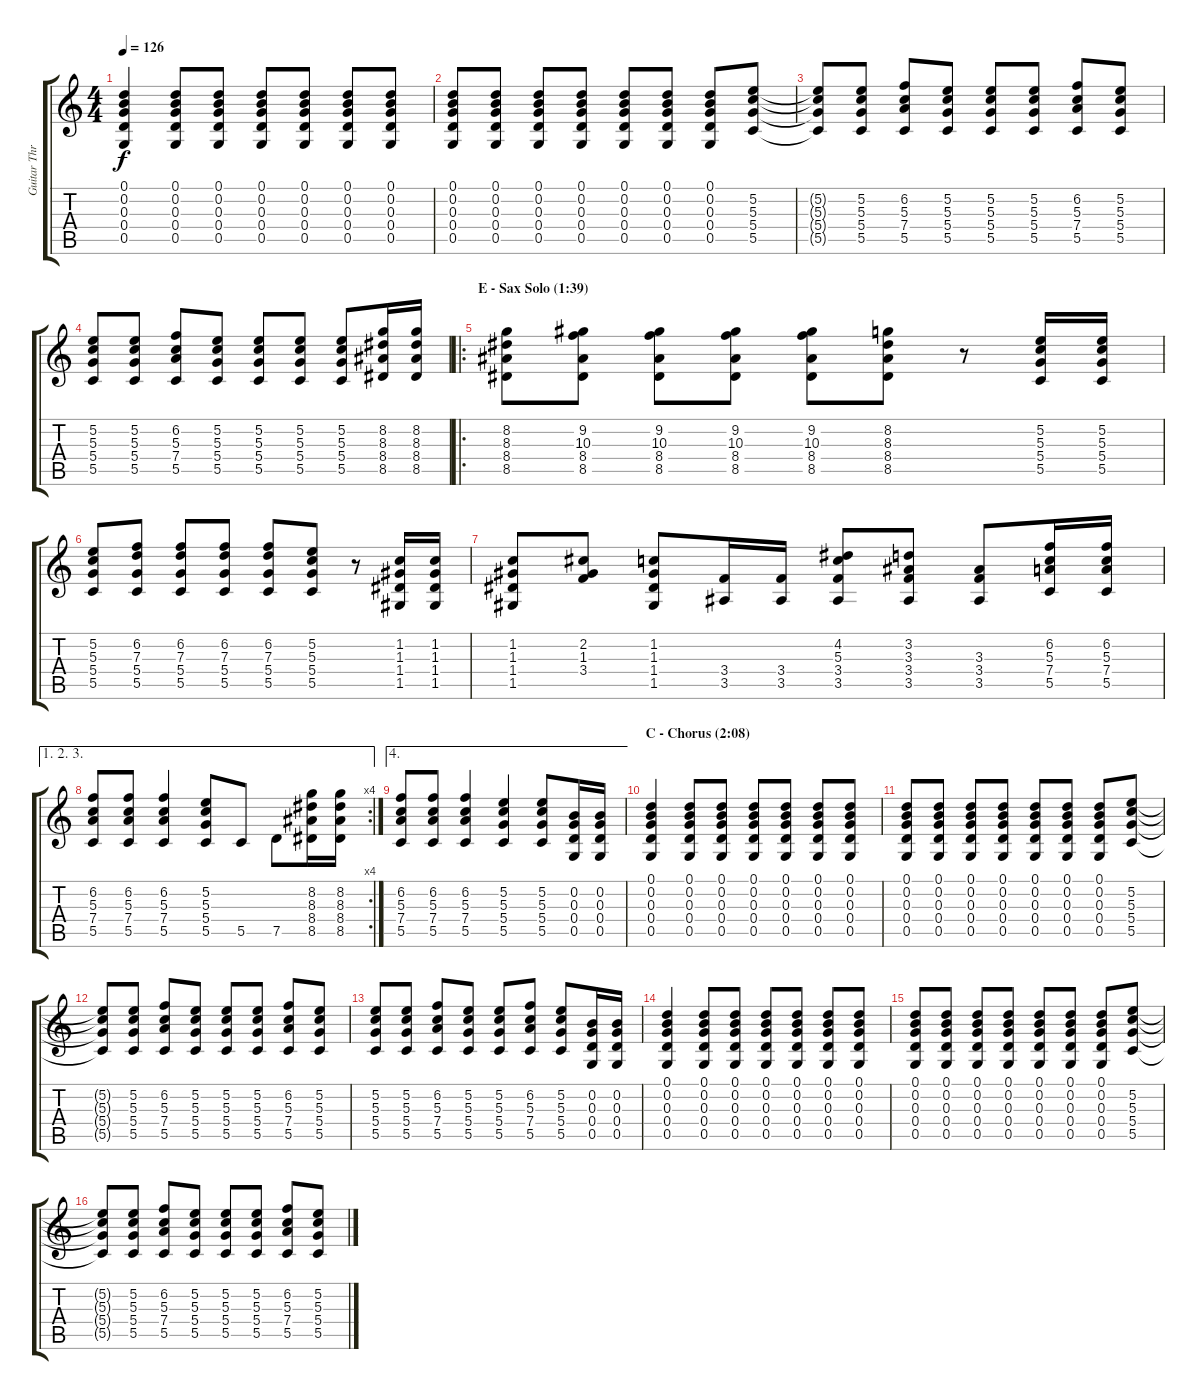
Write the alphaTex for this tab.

\track ("Guitar Three" "Guitar Thr") {instrument acousticguitarsteel}
\staff {score tabs}
\tuning (D4 B3 G3 D3 G2 D2) {hide}
\ts (4 4)
\tempo 126
\clef g2
\ks c
(0.1 0.2 0.3 0.4 0.5).4{dy f} (0.1 0.2 0.3 0.4 0.5).8 (0.1 0.2 0.3 0.4 0.5).8 (0.1 0.2 0.3 0.4 0.5).8 (0.1 0.2 0.3 0.4 0.5).8 (0.1 0.2 0.3 0.4 0.5).8 (0.1 0.2 0.3 0.4 0.5).8 |
(0.1 0.2 0.3 0.4 0.5).8 (0.1 0.2 0.3 0.4 0.5).8 (0.1 0.2 0.3 0.4 0.5).8 (0.1 0.2 0.3 0.4 0.5).8 (0.1 0.2 0.3 0.4 0.5).8 (0.1 0.2 0.3 0.4 0.5).8 (0.1 0.2 0.3 0.4 0.5).8 (5.2 5.3 5.4 5.5).8 |
(5.2{t} 5.3{t} 5.4{t} 5.5{t}).8 (5.2 5.3 5.4 5.5).8 (6.2 5.3 7.4 5.5).8 (5.2 5.3 5.4 5.5).8 (5.2 5.3 5.4 5.5).8 (5.2 5.3 5.4 5.5).8 (6.2 5.3 7.4 5.5).8 (5.2 5.3 5.4 5.5).8 |
(5.2 5.3 5.4 5.5).8 (5.2 5.3 5.4 5.5).8 (6.2 5.3 7.4 5.5).8 (5.2 5.3 5.4 5.5).8 (5.2 5.3 5.4 5.5).8 (5.2 5.3 5.4 5.5).8 (5.2 5.3 5.4 5.5).8 (8.2 8.3 8.4 8.5).16 (8.2 8.3 8.4 8.5).16 |
\ro
\section ("" "E - Sax Solo (1:39)")
(8.2 8.3 8.4 8.5).8 (9.2 10.3 8.4 8.5).8 (9.2 10.3 8.4 8.5).8 (9.2 10.3 8.4 8.5).8 (9.2 10.3 8.4 8.5).8 (8.2 8.3 8.4 8.5).8 r.8 (5.2 5.3 5.4 5.5).16 (5.2 5.3 5.4 5.5).16 |
(5.2 5.3 5.4 5.5).8 (6.2 7.3 5.4 5.5).8 (6.2 7.3 5.4 5.5).8 (6.2 7.3 5.4 5.5).8 (6.2 7.3 5.4 5.5).8 (5.2 5.3 5.4 5.5).8 r.8 (1.2 1.3 1.4 1.5).16 (1.2 1.3 1.4 1.5).16 |
(1.2 1.3 1.4 1.5).8 (2.2 1.3 3.4).8 (1.2 1.3 1.4 1.5).8 (3.4 3.5).16 (3.4 3.5).16 (4.2 5.3 3.4 3.5).8 (3.2 3.3 3.4 3.5).8 (3.3 3.4 3.5).8 (6.2 5.3 7.4 5.5).16 (6.2 5.3 7.4 5.5).16 |
\ae (1 2 3)
\rc 4
(6.2 5.3 7.4 5.5).8 (6.2 5.3 7.4 5.5).8 (6.2 5.3 7.4 5.5).4 (5.2 5.3 5.4 5.5).8 5.5.8 7.5.8 (8.2 8.3 8.4 8.5).16 (8.2 8.3 8.4 8.5).16 |
\ae 4
(6.2 5.3 7.4 5.5).8 (6.2 5.3 7.4 5.5).8 (6.2 5.3 7.4 5.5).4 (5.2 5.3 5.4 5.5).4 (5.2 5.3 5.4 5.5).8 (0.2 0.3 0.4 0.5).16 (0.2 0.3 0.4 0.5).16 |
\section ("" "C - Chorus (2:08)")
(0.1 0.2 0.3 0.4 0.5).4 (0.1 0.2 0.3 0.4 0.5).8 (0.1 0.2 0.3 0.4 0.5).8 (0.1 0.2 0.3 0.4 0.5).8 (0.1 0.2 0.3 0.4 0.5).8 (0.1 0.2 0.3 0.4 0.5).8 (0.1 0.2 0.3 0.4 0.5).8 |
(0.1 0.2 0.3 0.4 0.5).8 (0.1 0.2 0.3 0.4 0.5).8 (0.1 0.2 0.3 0.4 0.5).8 (0.1 0.2 0.3 0.4 0.5).8 (0.1 0.2 0.3 0.4 0.5).8 (0.1 0.2 0.3 0.4 0.5).8 (0.1 0.2 0.3 0.4 0.5).8 (5.2 5.3 5.4 5.5).8 |
(5.2{t} 5.3{t} 5.4{t} 5.5{t}).8 (5.2 5.3 5.4 5.5).8 (6.2 5.3 7.4 5.5).8 (5.2 5.3 5.4 5.5).8 (5.2 5.3 5.4 5.5).8 (5.2 5.3 5.4 5.5).8 (6.2 5.3 7.4 5.5).8 (5.2 5.3 5.4 5.5).8 |
(5.2 5.3 5.4 5.5).8 (5.2 5.3 5.4 5.5).8 (6.2 5.3 7.4 5.5).8 (5.2 5.3 5.4 5.5).8 (5.2 5.3 5.4 5.5).8 (6.2 5.3 7.4 5.5).8 (5.2 5.3 5.4 5.5).8 (0.2 0.3 0.4 0.5).16 (0.2 0.3 0.4 0.5).16 |
(0.1 0.2 0.3 0.4 0.5).4 (0.1 0.2 0.3 0.4 0.5).8 (0.1 0.2 0.3 0.4 0.5).8 (0.1 0.2 0.3 0.4 0.5).8 (0.1 0.2 0.3 0.4 0.5).8 (0.1 0.2 0.3 0.4 0.5).8 (0.1 0.2 0.3 0.4 0.5).8 |
(0.1 0.2 0.3 0.4 0.5).8 (0.1 0.2 0.3 0.4 0.5).8 (0.1 0.2 0.3 0.4 0.5).8 (0.1 0.2 0.3 0.4 0.5).8 (0.1 0.2 0.3 0.4 0.5).8 (0.1 0.2 0.3 0.4 0.5).8 (0.1 0.2 0.3 0.4 0.5).8 (5.2 5.3 5.4 5.5).8 |
(5.2{t} 5.3{t} 5.4{t} 5.5{t}).8 (5.2 5.3 5.4 5.5).8 (6.2 5.3 7.4 5.5).8 (5.2 5.3 5.4 5.5).8 (5.2 5.3 5.4 5.5).8 (5.2 5.3 5.4 5.5).8 (6.2 5.3 7.4 5.5).8 (5.2 5.3 5.4 5.5).8
